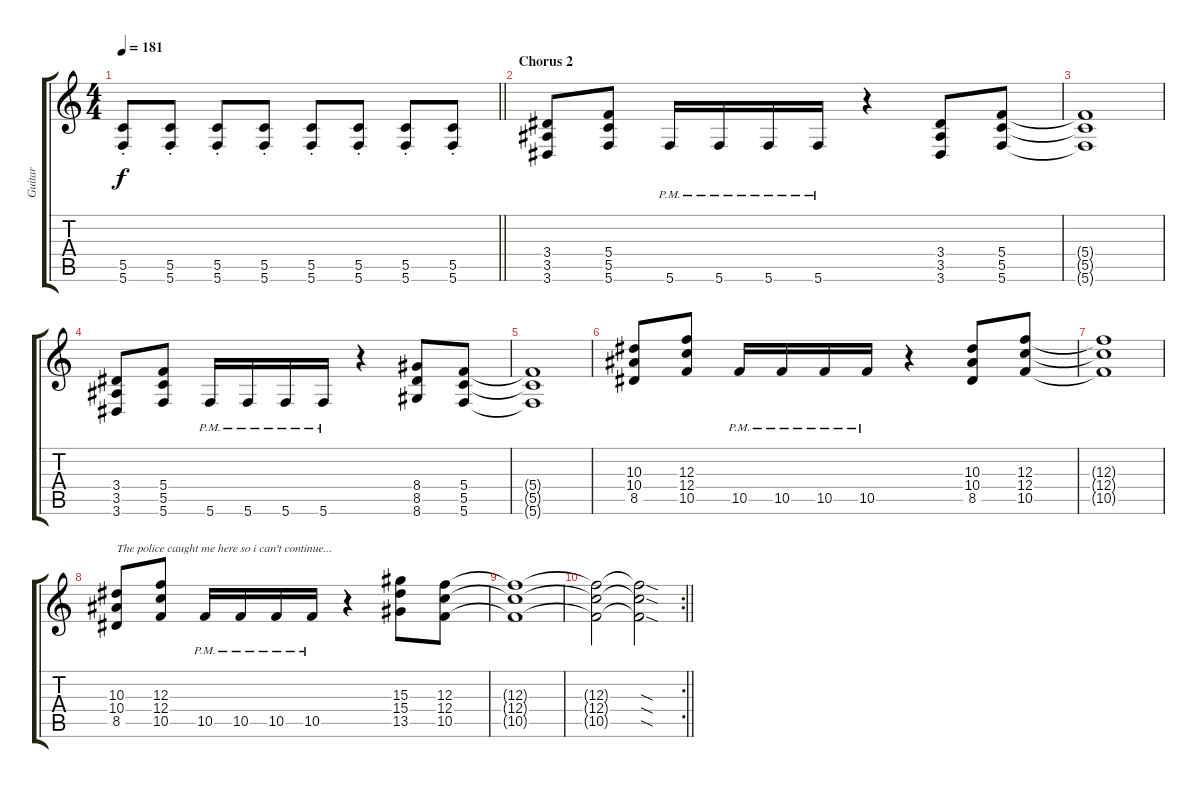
\track ("Guitar" "Guitar") {instrument distortionguitar}
\staff {score tabs}
\tuning (D4 A3 F3 C3 G2 C2) {hide}
\ts (4 4)
\tempo 181
\clef g2
\barLineRight lightlight
\ks c
(5.5{st} 5.6{st}).8{dy f} (5.5{st} 5.6{st}).8 (5.5{st} 5.6{st}).8 (5.5{st} 5.6{st}).8 (5.5{st} 5.6{st}).8 (5.5{st} 5.6{st}).8 (5.5{st} 5.6{st}).8 (5.5{st} 5.6{st}).8 |
\section ("" "Chorus 2")
(3.4 3.5 3.6).8 (5.4 5.5 5.6).8 5.6{pm}.16 5.6{pm}.16 5.6{pm}.16 5.6{pm}.16 r.4 (3.4 3.5 3.6).8 (5.4 5.5 5.6).8 |
(5.4{t} 5.5{t} 5.6{t}).1 |
(3.4 3.5 3.6).8 (5.4 5.5 5.6).8 5.6{pm}.16 5.6{pm}.16 5.6{pm}.16 5.6{pm}.16 r.4 (8.4 8.5 8.6).8 (5.4 5.5 5.6).8 |
(5.4{t} 5.5{t} 5.6{t}).1 |
(10.3 10.4 8.5).8 (12.3 12.4 10.5).8 10.5{pm}.16 10.5{pm}.16 10.5{pm}.16 10.5{pm}.16 r.4 (10.3 10.4 8.5).8 (12.3 12.4 10.5).8 |
(12.3{t} 12.4{t} 10.5{t}).1 |
(10.3 10.4 8.5).8{txt "The police caught me here so i can't continue..."} (12.3 12.4 10.5).8 10.5{pm}.16 10.5{pm}.16 10.5{pm}.16 10.5{pm}.16 r.4 (15.3 15.4 13.5).8 (12.3 12.4 10.5).8 |
(12.3{t} 12.4{t} 10.5{t}).1 |
\rc 2
\barLineRight lightlight
(12.3{t} 12.4{t} 10.5{t}).2 (12.3{sod t} 12.4{sod t} 10.5{sod t}).2
